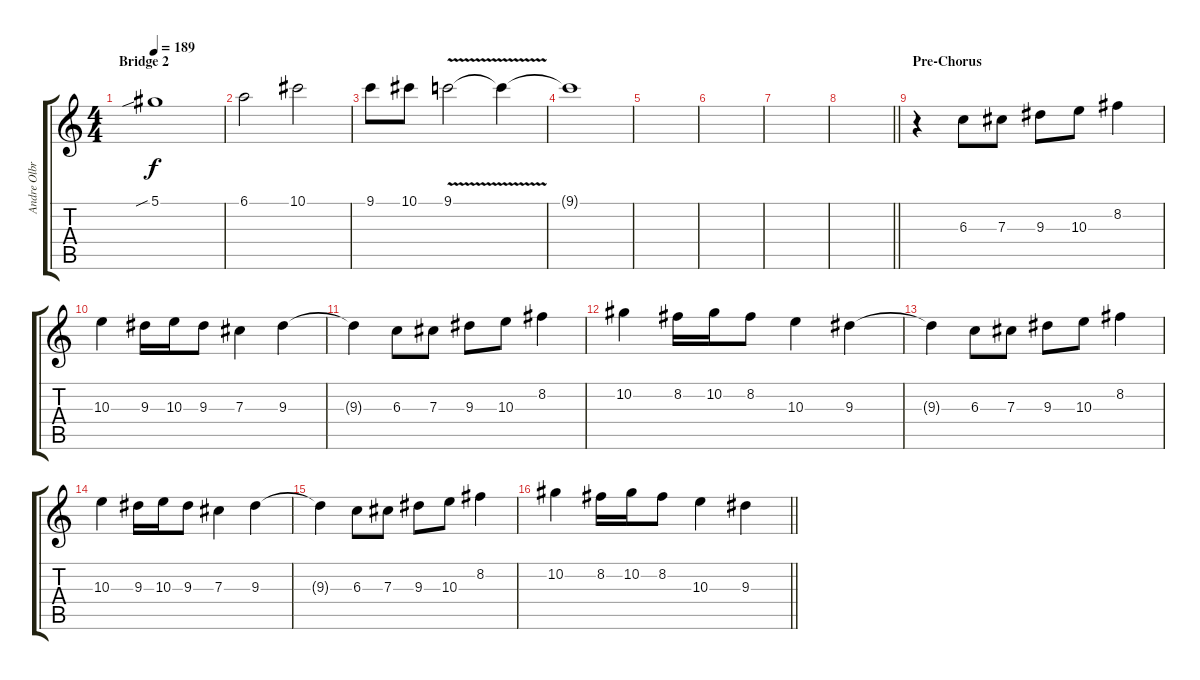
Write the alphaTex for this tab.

\track ("Andre Olbrich" "Andre Olbr") {instrument distortionguitar}
\staff {score tabs}
\tuning (Eb4 Bb3 Gb3 Db3 Ab2 Eb2) {hide}
\ts (4 4)
\section ("" "Bridge 2")
\tempo 189
\clef g2
\ks c
5.1{sib}.1{dy f volume 11} |
6.1.2 10.1.2 |
9.1.8 10.1.8 9.1{v}.2 9.1{t}.4 |
9.1{t}.1 |
|
|
|
\barLineRight lightlight
|
\section ("" "Pre-Chorus")
r.4{balance 2 instrument acousticguitarsteel} 6.3.8 7.3.8 9.3.8 10.3.8 8.2.4 |
10.3.4 9.3.16 10.3.16 9.3.8 7.3.4 9.3.4 |
9.3{t}.4{instrument acousticguitarsteel} 6.3.8 7.3.8 9.3.8 10.3.8 8.2.4 |
10.2.4 8.2.16 10.2.16 8.2.8 10.3.4 9.3.4 |
9.3{t}.4{instrument acousticguitarsteel} 6.3.8 7.3.8 9.3.8 10.3.8 8.2.4 |
10.3.4 9.3.16 10.3.16 9.3.8 7.3.4 9.3.4 |
9.3{t}.4{instrument acousticguitarsteel} 6.3.8 7.3.8 9.3.8 10.3.8 8.2.4 |
\barLineRight lightlight
10.2.4 8.2.16 10.2.16 8.2.8 10.3.4 9.3.4
